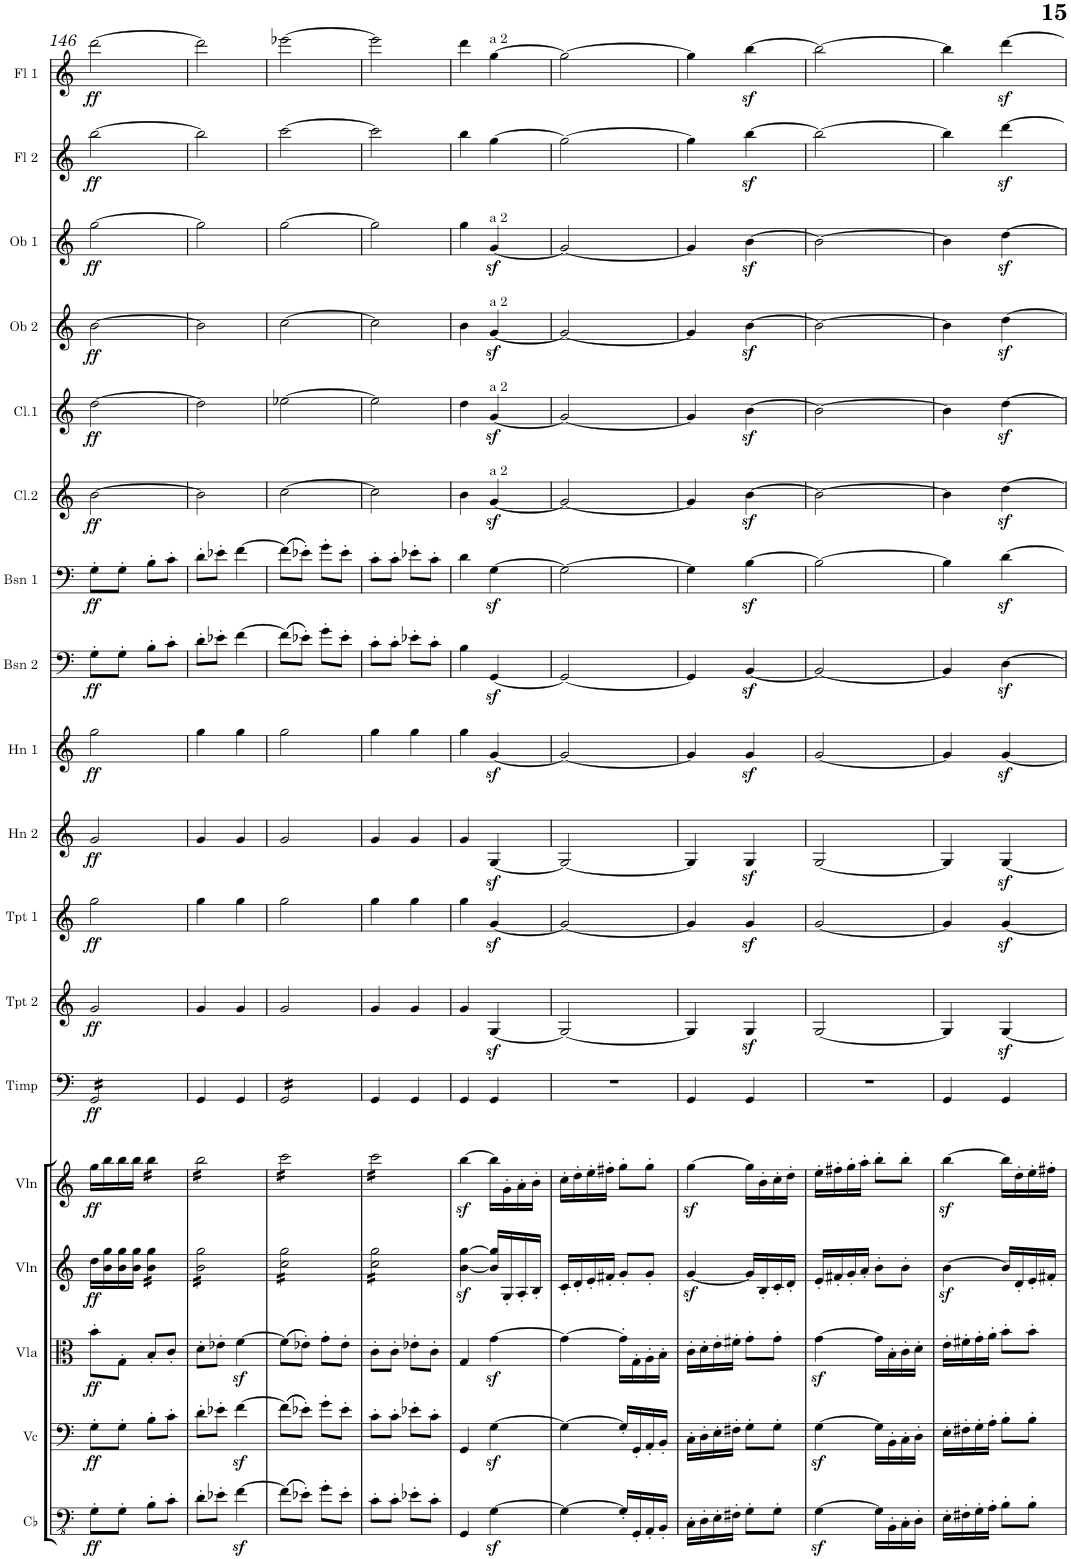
**kern	**dynam	**kern	**dynam	**kern	**dynam	**kern	**dynam	**kern	**dynam	**kern	**dynam	**kern	**dynam	**kern	**dynam	**kern	**dynam	**kern	**dynam	**kern	**dynam	**kern	**dynam	**kern	**dynam	**kern	**dynam	**kern	**dynam	**kern	**dynam	**kern	**dynam	**kern	**dynam
*part18	*part18	*part17	*part17	*part16	*part16	*part15	*part15	*part14	*part14	*part13	*part13	*part12	*part12	*part11	*part11	*part10	*part10	*part9	*part9	*part8	*part8	*part7	*part7	*part6	*part6	*part5	*part5	*part4	*part4	*part3	*part3	*part2	*part2	*part1	*part1
*staff18	*staff18	*staff17	*staff17	*staff16	*staff16	*staff15	*staff15	*staff14	*staff14	*staff13	*staff13	*staff12	*staff12	*staff11	*staff11	*staff10	*staff10	*staff9	*staff9	*staff8	*staff8	*staff7	*staff7	*staff6	*staff6	*staff5	*staff5	*staff4	*staff4	*staff3	*staff3	*staff2	*staff2	*staff1	*staff1
*I"Contrabass	*	*I"Violoncello	*	*I"Viola	*	*I"Violin	*	*I"Violin	*	*I"Timpani	*	*I"C Trumpet 2	*	*I"C Trumpet 1	*	*I"C Horn 2	*	*I"C Horn 1	*	*I"Bassoon 2	*	*I"Bassoon 1	*	*I"C Clarinet 2	*	*I"C Clarinet 1	*	*I"Oboe 2	*	*I"Oboe 1	*	*I"Flute 2	*	*I"Flute 1	*
*I'Cb	*	*I'Vc	*	*I'Vla	*	*I'Vln	*	*I'Vln	*	*I'Timp	*	*I'Tpt 2	*	*I'Tpt 1	*	*I'Hn 2	*	*I'Hn 1	*	*I'Bsn 2	*	*I'Bsn 1	*	*I'Cl.2	*	*I'Cl.1	*	*I'Ob 2	*	*I'Ob 1	*	*I'Fl 2	*	*I'Fl 1	*
!!LO:PB:g=z
*clefFv4	*	*clefF4	*	*clefC3	*	*clefG2	*	*clefG2	*	*clefF4	*	*clefG2	*	*clefG2	*	*clefG2	*	*clefG2	*	*clefF4	*	*clefF4	*	*clefG2	*	*clefG2	*	*clefG2	*	*clefG2	*	*clefG2	*	*clefG2	*
*	*	*	*	*	*	*	*	*	*	*	*	*	*	*	*	*Trd7c12	*	*Trd7c12	*	*	*	*	*	*Trd1c2	*	*Trd1c2	*	*	*	*	*	*	*	*	*
*k[]	*	*k[]	*	*k[]	*	*k[]	*	*k[]	*	*k[]	*	*k[]	*	*k[]	*	*k[]	*	*k[]	*	*k[]	*	*k[]	*	*k[]	*	*k[]	*	*k[]	*	*k[]	*	*k[]	*	*k[]	*
*M2/4	*	*M2/4	*	*M2/4	*	*M2/4	*	*M2/4	*	*M2/4	*	*M2/4	*	*M2/4	*	*M2/4	*	*M2/4	*	*M2/4	*	*M2/4	*	*M2/4	*	*M2/4	*	*M2/4	*	*M2/4	*	*M2/4	*	*M2/4	*
=146	=146	=146	=146	=146	=146	=146	=146	=146	=146	=146	=146	=146	=146	=146	=146	=146	=146	=146	=146	=146	=146	=146	=146	=146	=146	=146	=146	=146	=146	=146	=146	=146	=146	=146	=146
!	!LO:DY:b	!	!LO:DY:b	!	!LO:DY:b	!	!LO:DY:b	!	!LO:DY:b	!	!LO:DY:b	!	!LO:DY:b	!	!LO:DY:b	!	!LO:DY:b	!	!LO:DY:b	!	!LO:DY:b	!	!LO:DY:b	!	!LO:DY:b	!	!LO:DY:b	!	!LO:DY:b	!	!LO:DY:b	!	!LO:DY:b	!	!LO:DY:b
*	*	*	*	*	*	*	*	*	*	*tremolo	*	*	*	*	*	*	*	*	*	*	*	*	*	*	*	*	*	*	*	*	*	*	*	*	*
8GG'\L	ff	8G'\L	ff	8b'\L	ff	16dd\LL	ff	16gg\LL	ff	16GG/LL	ff	2g/	ff	2gg\	ff	2g/	ff	2gg\	ff	8G'\L	ff	8G'\L	ff	[2b\	ff	[2dd\	ff	[2b\	ff	[2gg\	ff	[2bb\	ff	[2ddd\	ff
.	.	.	.	.	.	16b\ 16gg\	.	16bb\	.	16GG/	.	.	.	.	.	.	.	.	.	.	.	.	.	.	.	.	.	.	.	.	.	.	.	.	.
8GG'\J	.	8G'\J	.	8G'\J	.	16b\ 16gg\	.	16bb\	.	16GG/	.	.	.	.	.	.	.	.	.	8G'\J	.	8G'\J	.	.	.	.	.	.	.	.	.	.	.	.	.
.	.	.	.	.	.	16b\ 16gg\JJ	.	16bb\JJ	.	16GG/	.	.	.	.	.	.	.	.	.	.	.	.	.	.	.	.	.	.	.	.	.	.	.	.	.
*	*	*	*	*	*	*tremolo	*	*	*	*	*	*	*	*	*	*	*	*	*	*	*	*	*	*	*	*	*	*	*	*	*	*	*	*	*
*	*	*	*	*	*	*	*	*tremolo	*	*	*	*	*	*	*	*	*	*	*	*	*	*	*	*	*	*	*	*	*	*	*	*	*	*	*
8BB'\L	.	8B'\L	.	8B'/L	.	16b\ 16gg\LL	.	16bb\LL	.	16GG/	.	.	.	.	.	.	.	.	.	8B'\L	.	8B'\L	.	.	.	.	.	.	.	.	.	.	.	.	.
.	.	.	.	.	.	16b\ 16gg\	.	16bb\	.	16GG/	.	.	.	.	.	.	.	.	.	.	.	.	.	.	.	.	.	.	.	.	.	.	.	.	.
8C'\J	.	8c'\J	.	8c'/J	.	16b\ 16gg\	.	16bb\	.	16GG/	.	.	.	.	.	.	.	.	.	8c'\J	.	8c'\J	.	.	.	.	.	.	.	.	.	.	.	.	.
.	.	.	.	.	.	16b\ 16gg\JJ	.	16bb\JJ	.	16GG/JJ	.	.	.	.	.	.	.	.	.	.	.	.	.	.	.	.	.	.	.	.	.	.	.	.	.
*	*	*	*	*	*	*	*	*	*	*Xtremolo	*	*	*	*	*	*	*	*	*	*	*	*	*	*	*	*	*	*	*	*	*	*	*	*	*
=147	=147	=147	=147	=147	=147	=147	=147	=147	=147	=147	=147	=147	=147	=147	=147	=147	=147	=147	=147	=147	=147	=147	=147	=147	=147	=147	=147	=147	=147	=147	=147	=147	=147	=147	=147
8D'\L	.	8d'\L	.	8d'\L	.	16b\ 16gg\LL	.	16bb\LL	.	4GG/	.	4g/	.	4gg\	.	4g/	.	4gg\	.	8d'\L	.	8d'\L	.	2b\]	.	2dd\]	.	2b\]	.	2gg\]	.	2bb\]	.	2ddd\]	.
.	.	.	.	.	.	16b\ 16gg\	.	16bb\	.	.	.	.	.	.	.	.	.	.	.	.	.	.	.	.	.	.	.	.	.	.	.	.	.	.	.
8E-X'\J	.	8e-X'\J	.	8e-X'\J	.	16b\ 16gg\	.	16bb\	.	.	.	.	.	.	.	.	.	.	.	8e-X'\J	.	8e-X'\J	.	.	.	.	.	.	.	.	.	.	.	.	.
.	.	.	.	.	.	16b\ 16gg\	.	16bb\	.	.	.	.	.	.	.	.	.	.	.	.	.	.	.	.	.	.	.	.	.	.	.	.	.	.	.
[4Fz<\	.	[4fz<\	.	[4fz<\	.	16b\ 16gg\	.	16bb\	.	4GG/	.	4g/	.	4gg\	.	4g/	.	4gg\	.	[4f\	.	[4f\	.	.	.	.	.	.	.	.	.	.	.	.	.
.	.	.	.	.	.	16b\ 16gg\	.	16bb\	.	.	.	.	.	.	.	.	.	.	.	.	.	.	.	.	.	.	.	.	.	.	.	.	.	.	.
.	.	.	.	.	.	16b\ 16gg\	.	16bb\	.	.	.	.	.	.	.	.	.	.	.	.	.	.	.	.	.	.	.	.	.	.	.	.	.	.	.
.	.	.	.	.	.	16b\ 16gg\JJ	.	16bb\JJ	.	.	.	.	.	.	.	.	.	.	.	.	.	.	.	.	.	.	.	.	.	.	.	.	.	.	.
=148	=148	=148	=148	=148	=148	=148	=148	=148	=148	=148	=148	=148	=148	=148	=148	=148	=148	=148	=148	=148	=148	=148	=148	=148	=148	=148	=148	=148	=148	=148	=148	=148	=148	=148	=148
*	*	*	*	*	*	*	*	*	*	*tremolo	*	*	*	*	*	*	*	*	*	*	*	*	*	*	*	*	*	*	*	*	*	*	*	*	*
((8F\L]	.	((8f\L]	.	((8f\L]	.	16cc\ 16gg\LL	.	16ccc\LL	.	16GG/LL	.	2g/	.	2gg\	.	2g/	.	2gg\	.	((8f\L]	.	((8f\L]	.	[2cc\	.	[2ee-X\	.	[2cc\	.	[2gg\	.	[2ccc\	.	[2eee-X\	.
.	.	.	.	.	.	16cc\ 16gg\	.	16ccc\	.	16GG/	.	.	.	.	.	.	.	.	.	.	.	.	.	.	.	.	.	.	.	.	.	.	.	.	.
8E-X'\J))	.	8e-X'\J))	.	8e-X'\J))	.	16cc\ 16gg\	.	16ccc\	.	16GG/	.	.	.	.	.	.	.	.	.	8e-X'\J))	.	8e-X'\J))	.	.	.	.	.	.	.	.	.	.	.	.	.
.	.	.	.	.	.	16cc\ 16gg\	.	16ccc\	.	16GG/	.	.	.	.	.	.	.	.	.	.	.	.	.	.	.	.	.	.	.	.	.	.	.	.	.
8G'\L	.	8g'\L	.	8g'\L	.	16cc\ 16gg\	.	16ccc\	.	16GG/	.	.	.	.	.	.	.	.	.	8g'\L	.	8g'\L	.	.	.	.	.	.	.	.	.	.	.	.	.
.	.	.	.	.	.	16cc\ 16gg\	.	16ccc\	.	16GG/	.	.	.	.	.	.	.	.	.	.	.	.	.	.	.	.	.	.	.	.	.	.	.	.	.
8E-'\J	.	8e-'\J	.	8e-'\J	.	16cc\ 16gg\	.	16ccc\	.	16GG/	.	.	.	.	.	.	.	.	.	8e-'\J	.	8e-'\J	.	.	.	.	.	.	.	.	.	.	.	.	.
.	.	.	.	.	.	16cc\ 16gg\JJ	.	16ccc\JJ	.	16GG/JJ	.	.	.	.	.	.	.	.	.	.	.	.	.	.	.	.	.	.	.	.	.	.	.	.	.
*	*	*	*	*	*	*	*	*	*	*Xtremolo	*	*	*	*	*	*	*	*	*	*	*	*	*	*	*	*	*	*	*	*	*	*	*	*	*
=149	=149	=149	=149	=149	=149	=149	=149	=149	=149	=149	=149	=149	=149	=149	=149	=149	=149	=149	=149	=149	=149	=149	=149	=149	=149	=149	=149	=149	=149	=149	=149	=149	=149	=149	=149
8C'\L	.	8c'\L	.	8c'\L	.	16cc\ 16gg\LL	.	16ccc\LL	.	4GG/	.	4g/	.	4gg\	.	4g/	.	4gg\	.	8c'\L	.	8c'\L	.	2cc\]	.	2ee-\]	.	2cc\]	.	2gg\]	.	2ccc\]	.	2eee-\]	.
.	.	.	.	.	.	16cc\ 16gg\	.	16ccc\	.	.	.	.	.	.	.	.	.	.	.	.	.	.	.	.	.	.	.	.	.	.	.	.	.	.	.
8C'\J	.	8c'\J	.	8c'\J	.	16cc\ 16gg\	.	16ccc\	.	.	.	.	.	.	.	.	.	.	.	8c'\J	.	8c'\J	.	.	.	.	.	.	.	.	.	.	.	.	.
.	.	.	.	.	.	16cc\ 16gg\	.	16ccc\	.	.	.	.	.	.	.	.	.	.	.	.	.	.	.	.	.	.	.	.	.	.	.	.	.	.	.
8E-X'\L	.	8e-X'\L	.	8e-X'\L	.	16cc\ 16gg\	.	16ccc\	.	4GG/	.	4g/	.	4gg\	.	4g/	.	4gg\	.	8e-X'\L	.	8e-X'\L	.	.	.	.	.	.	.	.	.	.	.	.	.
.	.	.	.	.	.	16cc\ 16gg\	.	16ccc\	.	.	.	.	.	.	.	.	.	.	.	.	.	.	.	.	.	.	.	.	.	.	.	.	.	.	.
8C'\J	.	8c'\J	.	8c'\J	.	16cc\ 16gg\	.	16ccc\	.	.	.	.	.	.	.	.	.	.	.	8c'\J	.	8c'\J	.	.	.	.	.	.	.	.	.	.	.	.	.
.	.	.	.	.	.	16cc\ 16gg\JJ	.	16ccc\JJ	.	.	.	.	.	.	.	.	.	.	.	.	.	.	.	.	.	.	.	.	.	.	.	.	.	.	.
*	*	*	*	*	*	*	*	*Xtremolo	*	*	*	*	*	*	*	*	*	*	*	*	*	*	*	*	*	*	*	*	*	*	*	*	*	*	*
*	*	*	*	*	*	*Xtremolo	*	*	*	*	*	*	*	*	*	*	*	*	*	*	*	*	*	*	*	*	*	*	*	*	*	*	*	*	*
=150	=150	=150	=150	=150	=150	=150	=150	=150	=150	=150	=150	=150	=150	=150	=150	=150	=150	=150	=150	=150	=150	=150	=150	=150	=150	=150	=150	=150	=150	=150	=150	=150	=150	=150	=150
4GGG/	.	4GG/	.	4G/	.	[4b\z< [4gg\z<	.	[4bbz<\	.	4GG/	.	4g/	.	4gg\	.	4g/	.	4gg\	.	4B\	.	4d\	.	4b\	.	4dd\	.	4b\	.	4gg\	.	4bb\	.	4ddd\	.
!	!	!	!	!	!	!	!	!	!	!	!	!	!	!	!	!	!	!	!	!	!	!	!	!	!	!	!	!	!	!	!	!	!	!LO:TX:a:t=a 2	!
!	!	!	!	!	!	!	!	!	!	!	!	!	!	!	!	!	!	!	!	!	!	!	!	!	!	!	!	!	!	!LO:TX:a:t=a 2	!	!	!	!	!
!	!	!	!	!	!	!	!	!	!	!	!	!	!	!	!	!	!	!	!	!	!	!	!	!	!	!	!	!LO:TX:a:t=a 2	!	!	!	!	!	!	!
!	!	!	!	!	!	!	!	!	!	!	!	!	!	!	!	!	!	!	!	!	!	!	!	!	!	!LO:TX:a:t=a 2	!	!	!	!	!	!	!	!	!
!	!	!	!	!	!	!	!	!	!	!	!	!	!	!	!	!	!	!	!	!	!	!	!	!LO:TX:a:t=a 2	!	!	!	!	!	!	!	!	!	!	!
[4GGz<\	.	[4Gz<\	.	[4gz<\	.	16b/] 16gg/]LL	.	16bb\LL]	.	4GG/	.	[4Gz</	.	[4gz</	.	[4Gz</	.	[4gz</	.	[4GGz</	.	[4Gz<\	.	[4gz</	.	[4gz</	.	[4gz</	.	[4gz</	.	[4gg\	.	[4gg\	.
.	.	.	.	.	.	16G'/	.	16g'\	.	.	.	.	.	.	.	.	.	.	.	.	.	.	.	.	.	.	.	.	.	.	.	.	.	.	.
.	.	.	.	.	.	16A'/	.	16a'\	.	.	.	.	.	.	.	.	.	.	.	.	.	.	.	.	.	.	.	.	.	.	.	.	.	.	.
.	.	.	.	.	.	16B'/JJ	.	16b'\JJ	.	.	.	.	.	.	.	.	.	.	.	.	.	.	.	.	.	.	.	.	.	.	.	.	.	.	.
=151	=151	=151	=151	=151	=151	=151	=151	=151	=151	=151	=151	=151	=151	=151	=151	=151	=151	=151	=151	=151	=151	=151	=151	=151	=151	=151	=151	=151	=151	=151	=151	=151	=151	=151	=151
4GG\_	.	4G\_	.	4g\_	.	16c'/LL	.	16cc'\LL	.	2r	.	2G/_	.	2g/_	.	2G/_	.	2g/_	.	2GG/_	.	2G\_	.	2g/_	.	2g/_	.	2g/_	.	2g/_	.	2gg\_	.	2gg\_	.
.	.	.	.	.	.	16d'/	.	16dd'\	.	.	.	.	.	.	.	.	.	.	.	.	.	.	.	.	.	.	.	.	.	.	.	.	.	.	.
.	.	.	.	.	.	16e'/	.	16ee'\	.	.	.	.	.	.	.	.	.	.	.	.	.	.	.	.	.	.	.	.	.	.	.	.	.	.	.
.	.	.	.	.	.	16f#X'/JJ	.	16ff#X'\JJ	.	.	.	.	.	.	.	.	.	.	.	.	.	.	.	.	.	.	.	.	.	.	.	.	.	.	.
16GG'/LL]	.	16G'/LL]	.	16g'\LL]	.	8g'/L	.	8gg'\L	.	.	.	.	.	.	.	.	.	.	.	.	.	.	.	.	.	.	.	.	.	.	.	.	.	.	.
16GGG'/	.	16GG'/	.	16G'\	.	.	.	.	.	.	.	.	.	.	.	.	.	.	.	.	.	.	.	.	.	.	.	.	.	.	.	.	.	.	.
16AAA'/	.	16AA'/	.	16A'\	.	8g'/J	.	8gg'\J	.	.	.	.	.	.	.	.	.	.	.	.	.	.	.	.	.	.	.	.	.	.	.	.	.	.	.
16BBB'/JJ	.	16BB'/JJ	.	16B'\JJ	.	.	.	.	.	.	.	.	.	.	.	.	.	.	.	.	.	.	.	.	.	.	.	.	.	.	.	.	.	.	.
=152	=152	=152	=152	=152	=152	=152	=152	=152	=152	=152	=152	=152	=152	=152	=152	=152	=152	=152	=152	=152	=152	=152	=152	=152	=152	=152	=152	=152	=152	=152	=152	=152	=152	=152	=152
16CC'\LL	.	16C'\LL	.	16c'\LL	.	[4gz</	.	[4ggz<\	.	4GG/	.	4G/]	.	4g/]	.	4G/]	.	4g/]	.	4GG/]	.	4G\]	.	4g/]	.	4g/]	.	4g/]	.	4g/]	.	4gg\]	.	4gg\]	.
16DD'\	.	16D'\	.	16d'\	.	.	.	.	.	.	.	.	.	.	.	.	.	.	.	.	.	.	.	.	.	.	.	.	.	.	.	.	.	.	.
16EE'\	.	16E'\	.	16e'\	.	.	.	.	.	.	.	.	.	.	.	.	.	.	.	.	.	.	.	.	.	.	.	.	.	.	.	.	.	.	.
16FF#X'\JJ	.	16F#X'\JJ	.	16f#X'\JJ	.	.	.	.	.	.	.	.	.	.	.	.	.	.	.	.	.	.	.	.	.	.	.	.	.	.	.	.	.	.	.
8GG'\L	.	8G'\L	.	8g'\L	.	16g/LL]	.	16gg\LL]	.	4GG/	.	4Gz</	.	4gz</	.	4Gz</	.	4gz</	.	[4BBz</	.	[4Bz<\	.	[4bz<\	.	[4bz<\	.	[4bz<\	.	[4bz<\	.	[4bbz<\	.	[4bbz<\	.
.	.	.	.	.	.	16B'/	.	16b'\	.	.	.	.	.	.	.	.	.	.	.	.	.	.	.	.	.	.	.	.	.	.	.	.	.	.	.
8GG'\J	.	8G'\J	.	8g'\J	.	16c'/	.	16cc'\	.	.	.	.	.	.	.	.	.	.	.	.	.	.	.	.	.	.	.	.	.	.	.	.	.	.	.
.	.	.	.	.	.	16d'/JJ	.	16dd'\JJ	.	.	.	.	.	.	.	.	.	.	.	.	.	.	.	.	.	.	.	.	.	.	.	.	.	.	.
=153	=153	=153	=153	=153	=153	=153	=153	=153	=153	=153	=153	=153	=153	=153	=153	=153	=153	=153	=153	=153	=153	=153	=153	=153	=153	=153	=153	=153	=153	=153	=153	=153	=153	=153	=153
[4GGz<\	.	[4Gz<\	.	[4gz<\	.	16e'/LL	.	16ee'\LL	.	2r	.	[2G/	.	[2g/	.	[2G/	.	[2g/	.	2BB/_	.	2B\_	.	2b\_	.	2b\_	.	2b\_	.	2b\_	.	2bb\_	.	2bb\_	.
.	.	.	.	.	.	16f#X'/	.	16ff#X'\	.	.	.	.	.	.	.	.	.	.	.	.	.	.	.	.	.	.	.	.	.	.	.	.	.	.	.
.	.	.	.	.	.	16g'/	.	16gg'\	.	.	.	.	.	.	.	.	.	.	.	.	.	.	.	.	.	.	.	.	.	.	.	.	.	.	.
.	.	.	.	.	.	16a'/JJ	.	16aa'\JJ	.	.	.	.	.	.	.	.	.	.	.	.	.	.	.	.	.	.	.	.	.	.	.	.	.	.	.
16GG\LL]	.	16G\LL]	.	16g\LL]	.	8b'\L	.	8bb'\L	.	.	.	.	.	.	.	.	.	.	.	.	.	.	.	.	.	.	.	.	.	.	.	.	.	.	.
16BBB'\	.	16BB'\	.	16B'\	.	.	.	.	.	.	.	.	.	.	.	.	.	.	.	.	.	.	.	.	.	.	.	.	.	.	.	.	.	.	.
16CC'\	.	16C'\	.	16c'\	.	8b'\J	.	8bb'\J	.	.	.	.	.	.	.	.	.	.	.	.	.	.	.	.	.	.	.	.	.	.	.	.	.	.	.
16DD'\JJ	.	16D'\JJ	.	16d'\JJ	.	.	.	.	.	.	.	.	.	.	.	.	.	.	.	.	.	.	.	.	.	.	.	.	.	.	.	.	.	.	.
=154	=154	=154	=154	=154	=154	=154	=154	=154	=154	=154	=154	=154	=154	=154	=154	=154	=154	=154	=154	=154	=154	=154	=154	=154	=154	=154	=154	=154	=154	=154	=154	=154	=154	=154	=154
16EE'\LL	.	16E'\LL	.	16e'\LL	.	[4bz<\	.	[4bbz<\	.	4GG/	.	4G/]	.	4g/]	.	4G/]	.	4g/]	.	4BB/]	.	4B\]	.	4b\]	.	4b\]	.	4b\]	.	4b\]	.	4bb\]	.	4bb\]	.
16FF#X'\	.	16F#X'\	.	16f#X'\	.	.	.	.	.	.	.	.	.	.	.	.	.	.	.	.	.	.	.	.	.	.	.	.	.	.	.	.	.	.	.
16GG'\	.	16G'\	.	16g'\	.	.	.	.	.	.	.	.	.	.	.	.	.	.	.	.	.	.	.	.	.	.	.	.	.	.	.	.	.	.	.
16AA'\JJ	.	16A'\JJ	.	16a'\JJ	.	.	.	.	.	.	.	.	.	.	.	.	.	.	.	.	.	.	.	.	.	.	.	.	.	.	.	.	.	.	.
8BB'\L	.	8B'\L	.	8b'\L	.	16b/LL]	.	16bb\LL]	.	4GG/	.	[4Gz</	.	[4gz</	.	[4Gz</	.	[4gz</	.	[4Dz<\	.	[4dz<\	.	[4ddz<\	.	[4ddz<\	.	[4ddz<\	.	[4ddz<\	.	[4dddz<\	.	[4dddz<\	.
.	.	.	.	.	.	16d'/	.	16dd'\	.	.	.	.	.	.	.	.	.	.	.	.	.	.	.	.	.	.	.	.	.	.	.	.	.	.	.
8BB'\J	.	8B'\J	.	8b'\J	.	16e'/	.	16ee'\	.	.	.	.	.	.	.	.	.	.	.	.	.	.	.	.	.	.	.	.	.	.	.	.	.	.	.
.	.	.	.	.	.	16f#X'/JJ	.	16ff#X'\JJ	.	.	.	.	.	.	.	.	.	.	.	.	.	.	.	.	.	.	.	.	.	.	.	.	.	.	.
=	=	=	=	=	=	=	=	=	=	=	=	=	=	=	=	=	=	=	=	=	=	=	=	=	=	=	=	=	=	=	=	=	=	=	=
*-	*-	*-	*-	*-	*-	*-	*-	*-	*-	*-	*-	*-	*-	*-	*-	*-	*-	*-	*-	*-	*-	*-	*-	*-	*-	*-	*-	*-	*-	*-	*-	*-	*-	*-	*-
